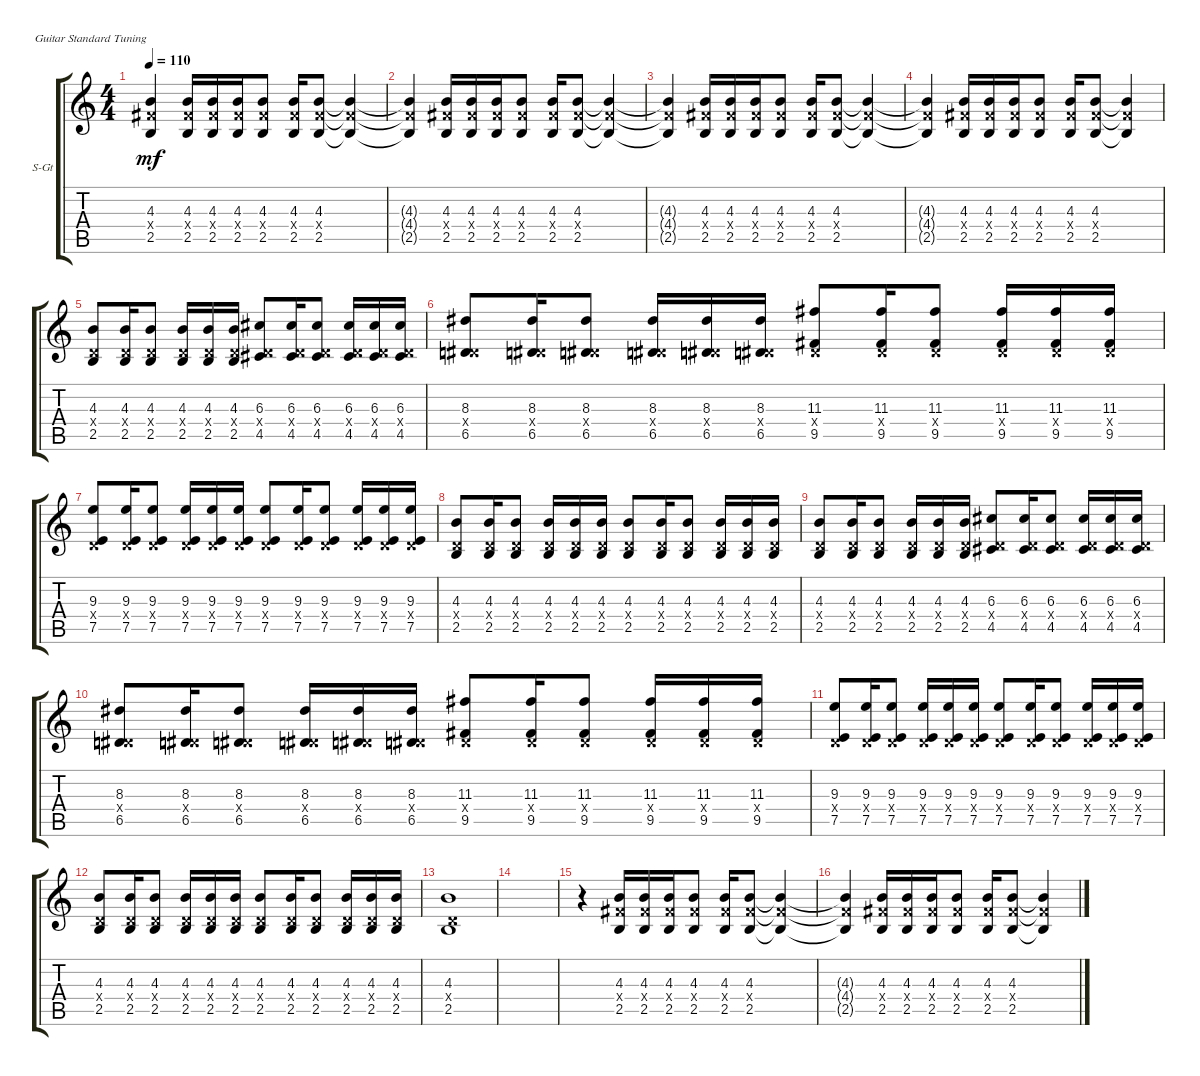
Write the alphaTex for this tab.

\defaultSystemsLayout 4
\bracketExtendMode groupsimilarinstruments
\firstSystemTrackNameOrientation horizontal
\otherSystemsTrackNameOrientation horizontal
\track ("Steel Guitar" "S-Gt") {instrument acousticguitarsteel}
\staff {score tabs}
\tuning (E4 B3 G3 D3 A2 E2)
\ts (4 4)
\tempo 110
\clef g2
\ks c
(2.5{t} 4.4{x t} 4.3{t}).4{dy mf} (2.5 4.4{x} 4.3).16 (2.5 4.4{x} 4.3).16 (2.5 4.4{x} 4.3).16 (2.5 4.4{x} 4.3).8 (2.5 4.4{x} 4.3).16 (2.5 4.4{x} 4.3).8 (2.5{t} 4.4{x t} 4.3{t}).4 |
(2.5{t} 4.4{x t} 4.3{t}).4 (2.5 4.4{x} 4.3).16 (2.5 4.4{x} 4.3).16 (2.5 4.4{x} 4.3).16 (2.5 4.4{x} 4.3).8 (2.5 4.4{x} 4.3).16 (2.5 4.4{x} 4.3).8 (2.5{t} 4.4{x t} 4.3{t}).4 |
(2.5{t} 4.4{x t} 4.3{t}).4 (2.5 4.4{x} 4.3).16 (2.5 4.4{x} 4.3).16 (2.5 4.4{x} 4.3).16 (2.5 4.4{x} 4.3).8 (2.5 4.4{x} 4.3).16 (2.5 4.4{x} 4.3).8 (2.5{t} 4.4{x t} 4.3{t}).4 |
(2.5{t} 4.4{x t} 4.3{t}).4 (2.5 4.4{x} 4.3).16 (2.5 4.4{x} 4.3).16 (2.5 4.4{x} 4.3).16 (2.5 4.4{x} 4.3).8 (2.5 4.4{x} 4.3).16 (2.5 4.4{x} 4.3).8 (2.5{t} 4.4{x t} 4.3{t}).4 |
(2.5 0.4{x} 4.3).8 (2.5 0.4{x} 4.3).16 (2.5 0.4{x} 4.3).8 (2.5 0.4{x} 4.3).16 (2.5 0.4{x} 4.3).16 (2.5 0.4{x} 4.3).16 (4.5 0.4{x} 6.3).8 (4.5 0.4{x} 6.3).16 (4.5 0.4{x} 6.3).8 (4.5 0.4{x} 6.3).16 (4.5 0.4{x} 6.3).16 (4.5 0.4{x} 6.3).16 |
(6.5 0.4{x} 8.3).8 (6.5 0.4{x} 8.3).16 (6.5 0.4{x} 8.3).8 (6.5 0.4{x} 8.3).16 (6.5 0.4{x} 8.3).16 (6.5 0.4{x} 8.3).16 (9.5 0.4{x} 11.3).8 (9.5 0.4{x} 11.3).16 (9.5 0.4{x} 11.3).8 (9.5 0.4{x} 11.3).16 (9.5 0.4{x} 11.3).16 (9.5 0.4{x} 11.3).16 |
(7.5 0.4{x} 9.3).8 (7.5 0.4{x} 9.3).16 (7.5 0.4{x} 9.3).8 (7.5 0.4{x} 9.3).16 (7.5 0.4{x} 9.3).16 (7.5 0.4{x} 9.3).16 (7.5 0.4{x} 9.3).8 (7.5 0.4{x} 9.3).16 (7.5 0.4{x} 9.3).8 (7.5 0.4{x} 9.3).16 (7.5 0.4{x} 9.3).16 (7.5 0.4{x} 9.3).16 |
(2.5 0.4{x} 4.3).8 (2.5 0.4{x} 4.3).16 (2.5 0.4{x} 4.3).8 (2.5 0.4{x} 4.3).16 (2.5 0.4{x} 4.3).16 (2.5 0.4{x} 4.3).16 (2.5 0.4{x} 4.3).8 (2.5 0.4{x} 4.3).16 (2.5 0.4{x} 4.3).8 (2.5 0.4{x} 4.3).16 (2.5 0.4{x} 4.3).16 (2.5 0.4{x} 4.3).16 |
(2.5 0.4{x} 4.3).8 (2.5 0.4{x} 4.3).16 (2.5 0.4{x} 4.3).8 (2.5 0.4{x} 4.3).16 (2.5 0.4{x} 4.3).16 (2.5 0.4{x} 4.3).16 (4.5 0.4{x} 6.3).8 (4.5 0.4{x} 6.3).16 (4.5 0.4{x} 6.3).8 (4.5 0.4{x} 6.3).16 (4.5 0.4{x} 6.3).16 (4.5 0.4{x} 6.3).16 |
(6.5 0.4{x} 8.3).8 (6.5 0.4{x} 8.3).16 (6.5 0.4{x} 8.3).8 (6.5 0.4{x} 8.3).16 (6.5 0.4{x} 8.3).16 (6.5 0.4{x} 8.3).16 (9.5 0.4{x} 11.3).8 (9.5 0.4{x} 11.3).16 (9.5 0.4{x} 11.3).8 (9.5 0.4{x} 11.3).16 (9.5 0.4{x} 11.3).16 (9.5 0.4{x} 11.3).16 |
(7.5 0.4{x} 9.3).8 (7.5 0.4{x} 9.3).16 (7.5 0.4{x} 9.3).8 (7.5 0.4{x} 9.3).16 (7.5 0.4{x} 9.3).16 (7.5 0.4{x} 9.3).16 (7.5 0.4{x} 9.3).8 (7.5 0.4{x} 9.3).16 (7.5 0.4{x} 9.3).8 (7.5 0.4{x} 9.3).16 (7.5 0.4{x} 9.3).16 (7.5 0.4{x} 9.3).16 |
(2.5 0.4{x} 4.3).8 (2.5 0.4{x} 4.3).16 (2.5 0.4{x} 4.3).8 (2.5 0.4{x} 4.3).16 (2.5 0.4{x} 4.3).16 (2.5 0.4{x} 4.3).16 (2.5 0.4{x} 4.3).8 (2.5 0.4{x} 4.3).16 (2.5 0.4{x} 4.3).8 (2.5 0.4{x} 4.3).16 (2.5 0.4{x} 4.3).16 (2.5 0.4{x} 4.3).16 |
(2.5 0.4{x} 4.3).1 |
|
r.4 (2.5 4.4{x} 4.3).16 (2.5 4.4{x} 4.3).16 (2.5 4.4{x} 4.3).16 (2.5 4.4{x} 4.3).8 (2.5 4.4{x} 4.3).16 (2.5 4.4{x} 4.3).8 (2.5{t} 4.4{x t} 4.3{t}).4 |
(2.5{t} 4.4{x t} 4.3{t}).4 (2.5 4.4{x} 4.3).16 (2.5 4.4{x} 4.3).16 (2.5 4.4{x} 4.3).16 (2.5 4.4{x} 4.3).8 (2.5 4.4{x} 4.3).16 (2.5 4.4{x} 4.3).8 (2.5{t} 4.4{x t} 4.3{t}).4
